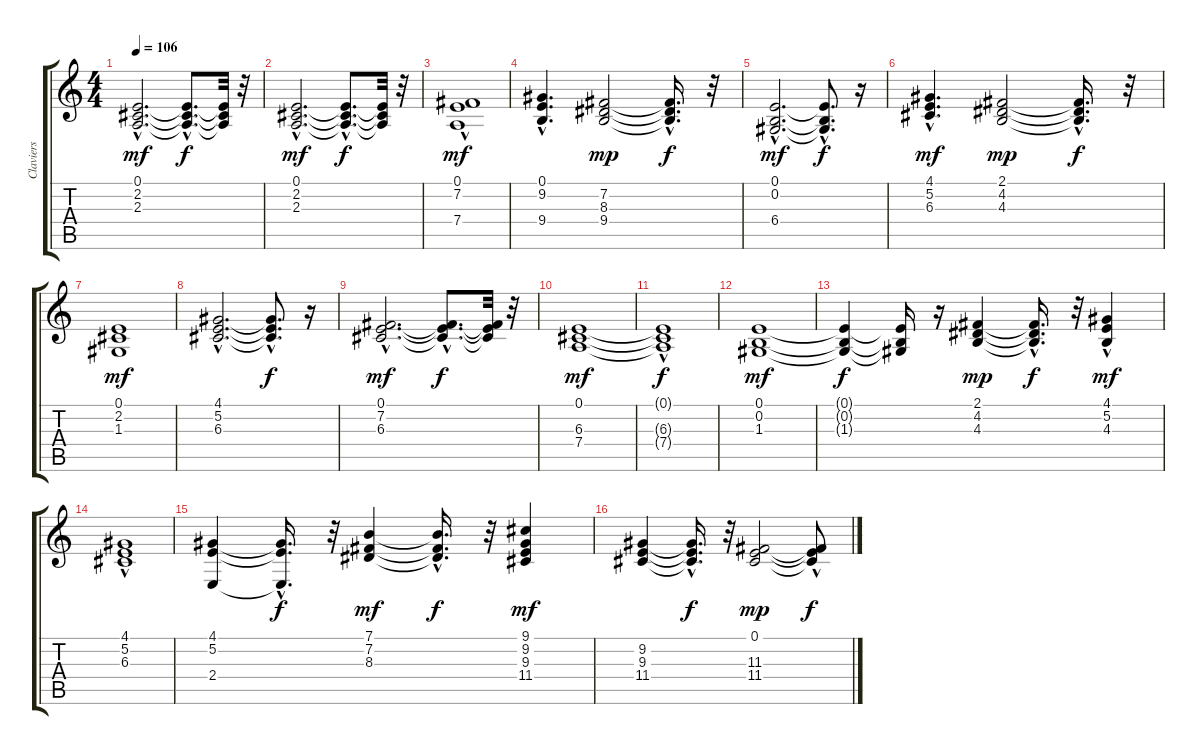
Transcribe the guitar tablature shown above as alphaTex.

\track ("Claviers" "Claviers") {instrument pad3polysynth}
\staff {score tabs}
\tuning (E4 B3 G3 D3 A2 E2) {hide}
\ts (4 4)
\tempo 106
\clef g2
\ks c
(0.1{hac} 2.2{hac} 2.3{hac}).2{d dy mf} (0.1{hac t} 2.2{hac t} 2.3{hac t}).8{d dy f} (0.1{t} 2.2{t} 2.3{t}).32 r.32 |
(0.1{hac} 2.2{hac} 2.3{hac}).2{d dy mf} (0.1{hac t} 2.2{hac t} 2.3{hac t}).8{d dy f} (0.1{t} 2.2{t} 2.3{t}).32 r.32 |
(0.1{hac} 7.2 7.4).1{dy mf} |
(0.1 9.2{hac} 9.4).4{d} (7.2 8.3 9.4).2{dy mp} (7.2{hac t} 8.3{hac t} 9.4{t}).16{d dy f} r.32 |
(0.1{hac} 0.2{hac} 6.4{hac}).2{d dy mf} (0.1{hac t} 0.2{hac t} 6.4{hac t}).8{d dy f} r.16 |
(4.1{hac} 5.2{hac} 6.3{hac}).4{d dy mf} (2.1 4.2 4.3).2{dy mp} (2.1{hac t} 4.2{hac t} 4.3{t}).16{d dy f} r.32 |
(0.1 2.2 1.3).1{dy mf} |
(4.1{hac} 5.2{hac} 6.3{hac}).2{d} (4.1{hac t} 5.2{hac t} 6.3{hac t}).8{d dy f} r.16 |
(0.1{hac} 7.2{hac} 6.3{hac}).2{d dy mf} (0.1{hac t} 7.2{hac t} 6.3{hac t}).8{d dy f} (0.1{t} 7.2{t} 6.3{t}).32 r.32 |
(0.1 6.3 7.4).1{dy mf} |
(0.1{hac t} 6.3{t} 7.4{t}).1{dy f} |
(0.1 0.2 1.3).1{dy mf} |
(0.1{t} 0.2{t} 1.3{t}).4{dy f} (0.1{t} 0.2{t} 1.3{t}).16 r.16 (2.1 4.2 4.3).4{dy mp} (2.1{hac t} 4.2{hac t} 4.3{hac t}).16{d dy f} r.32 (4.1{hac} 5.2{hac} 4.3).4{dy mf} |
(4.1{hac} 5.2{hac} 6.3).1 |
(4.1 5.2 2.4).4 (4.1{t} 5.2{t} 2.4{hac t}).16{d dy f} r.32 (7.1 7.2 8.3).4{dy mf} (7.1{hac t} 7.2{t} 8.3{t}).16{d dy f} r.32 (9.1 9.2 9.3 11.4).4{dy mf} |
(9.2 9.3 11.4).4 (9.2{hac t} 9.3{t} 11.4{t}).16{d dy f} r.32 (0.1 11.3 11.4).2{dy mp} (0.1{hac t} 11.3{hac t} 11.4{t}).8{dy f}
